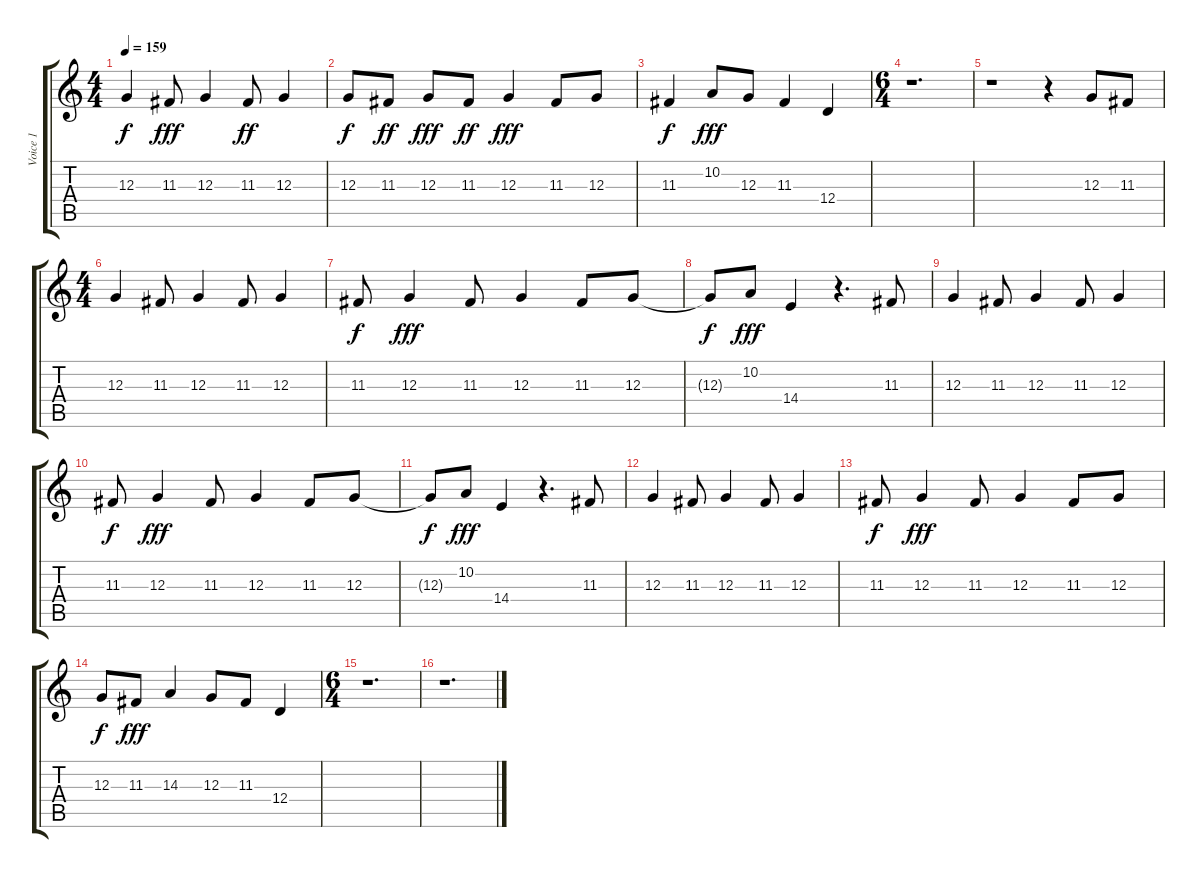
\track ("Voice 1" "Voice 1") {instrument choiraahs}
\staff {score tabs}
\tuning (E4 B3 G3 D3 A2 E2) {hide}
\ts (4 4)
\tempo 159
\clef g2
\ks c
12.3.4{dy f} 11.3.8{dy fff} 12.3.4 11.3.8{dy ff} 12.3.4 |
12.3.8{dy f} 11.3.8{dy ff} 12.3.8{dy fff} 11.3.8{dy ff} 12.3.4{dy fff} 11.3.8 12.3.8 |
11.3.4{dy f} 10.2.8{dy fff} 12.3.8 11.3.4 12.4.4 |
\ts (6 4)
r.1{d} |
r.1 r.4 12.3.8 11.3.8 |
\ts (4 4)
12.3.4 11.3.8 12.3.4 11.3.8 12.3.4 |
11.3.8{dy f} 12.3.4{dy fff} 11.3.8 12.3.4 11.3.8 12.3.8 |
12.3{t}.8{dy f} 10.2.8{dy fff} 14.4.4 r.4{d} 11.3.8 |
12.3.4 11.3.8 12.3.4 11.3.8 12.3.4 |
11.3.8{dy f} 12.3.4{dy fff} 11.3.8 12.3.4 11.3.8 12.3.8 |
12.3{t}.8{dy f} 10.2.8{dy fff} 14.4.4 r.4{d} 11.3.8 |
12.3.4 11.3.8 12.3.4 11.3.8 12.3.4 |
11.3.8{dy f} 12.3.4{dy fff} 11.3.8 12.3.4 11.3.8 12.3.8 |
12.3.8{dy f} 11.3.8{dy fff} 14.3.4 12.3.8 11.3.8 12.4.4 |
\ts (6 4)
r.1{d} |
r.1{d}
